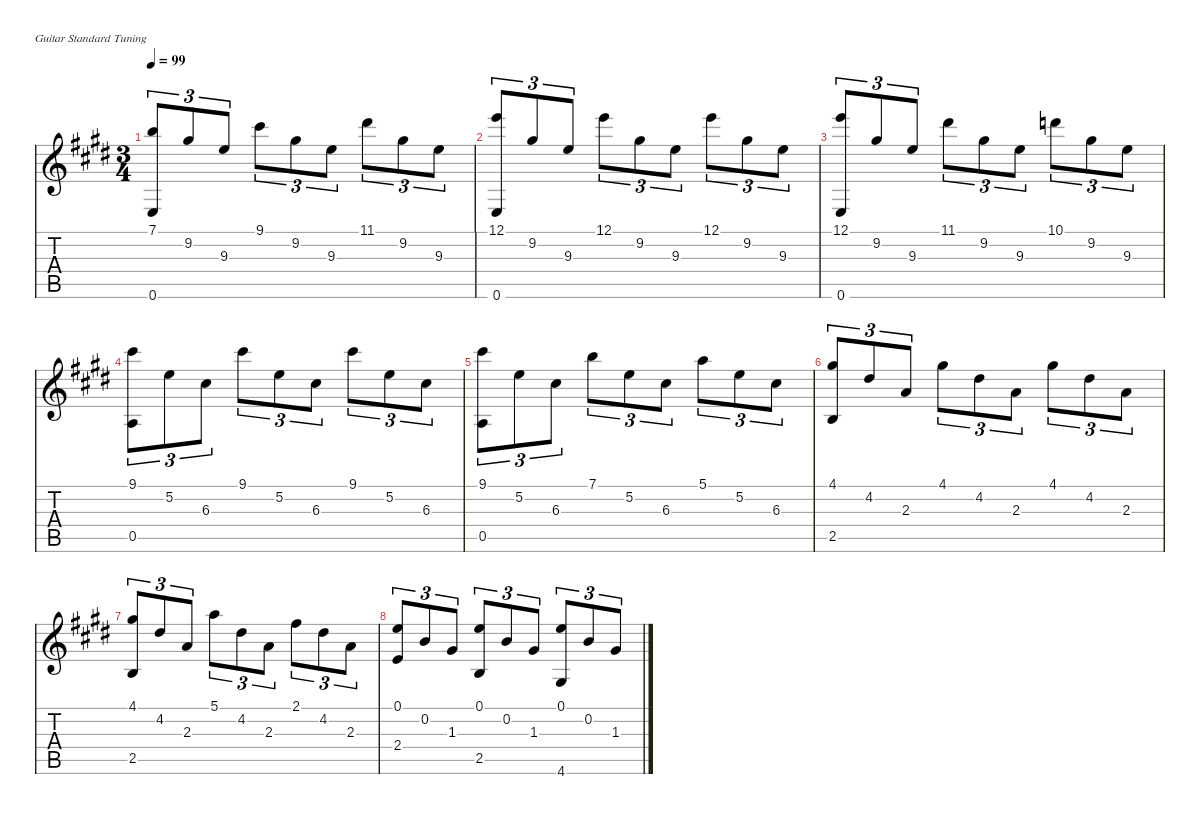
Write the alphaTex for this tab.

\defaultSystemsLayout 4
\hideDynamics
\bracketExtendMode nobrackets
\singleTrackTrackNamePolicy hidden
\multiTrackTrackNamePolicy hidden
\firstSystemTrackNameOrientation horizontal
\otherSystemsTrackNameOrientation horizontal
\extendBarLines
\chordDiagramsInScore
\track ("Guitarra" "n.guit.") {instrument acousticguitarnylon}
\staff {score tabs}
\tuning (E4 B3 G3 D3 A2 E2)
\ts (3 4)
\tempo 99
\clef g2
\ks e
(7.1{acc forcenatural} 0.6{acc forcenatural}).8{tu (3 2) dy mf beam Up} 9.2{acc #}.8{tu (3 2) beam Up} 9.3{acc forcenatural}.8{tu (3 2) beam Up} 9.1{acc #}.8{tu (3 2) beam Down} 9.2{acc #}.8{tu (3 2) beam Down} 9.3{acc forcenatural}.8{tu (3 2) beam Down} 11.1{acc #}.8{tu (3 2) beam Down} 9.2{acc #}.8{tu (3 2) beam Down} 9.3{acc forcenatural}.8{tu (3 2) beam Down} |
(12.1{acc forcenatural} 0.6{acc forcenatural}).8{tu (3 2) beam Up} 9.2{acc #}.8{tu (3 2) beam Up} 9.3{acc forcenatural}.8{tu (3 2) beam Up} 12.1{acc forcenatural}.8{tu (3 2) beam Down} 9.2{acc #}.8{tu (3 2) beam Down} 9.3{acc forcenatural}.8{tu (3 2) beam Down} 12.1{acc forcenatural}.8{tu (3 2) beam Down} 9.2{acc #}.8{tu (3 2) beam Down} 9.3{acc forcenatural}.8{tu (3 2) beam Down} |
(12.1{acc forcenatural} 0.6{acc forcenatural}).8{tu (3 2) beam Up} 9.2{acc #}.8{tu (3 2) beam Up} 9.3{acc forcenatural}.8{tu (3 2) beam Up} 11.1{acc #}.8{tu (3 2) beam Down} 9.2{acc #}.8{tu (3 2) beam Down} 9.3{acc forcenatural}.8{tu (3 2) beam Down} 10.1{acc forcenatural}.8{tu (3 2) beam Down} 9.2{acc #}.8{tu (3 2) beam Down} 9.3{acc forcenatural}.8{tu (3 2) beam Down} |
(9.1{acc #} 0.5{acc forcenatural}).8{tu (3 2) beam Down} 5.2{acc forcenatural}.8{tu (3 2) beam Down} 6.3{acc #}.8{tu (3 2) beam Down} 9.1{acc #}.8{tu (3 2) beam Down} 5.2{acc forcenatural}.8{tu (3 2) beam Down} 6.3{acc #}.8{tu (3 2) beam Down} 9.1{acc #}.8{tu (3 2) beam Down} 5.2{acc forcenatural}.8{tu (3 2) beam Down} 6.3{acc #}.8{tu (3 2) beam Down} |
(9.1{acc #} 0.5{acc forcenatural}).8{tu (3 2) beam Down} 5.2{acc forcenatural}.8{tu (3 2) beam Down} 6.3{acc #}.8{tu (3 2) beam Down} 7.1{acc forcenatural}.8{tu (3 2) beam Down} 5.2{acc forcenatural}.8{tu (3 2) beam Down} 6.3{acc #}.8{tu (3 2) beam Down} 5.1{acc forcenatural}.8{tu (3 2) beam Down} 5.2{acc forcenatural}.8{tu (3 2) beam Down} 6.3{acc #}.8{tu (3 2) beam Down} |
(4.1{acc #} 2.5{acc forcenatural}).8{tu (3 2) beam Up} 4.2{acc #}.8{tu (3 2) beam Up} 2.3{acc forcenatural}.8{tu (3 2) beam Up} 4.1{acc #}.8{tu (3 2) beam Down} 4.2{acc #}.8{tu (3 2) beam Down} 2.3{acc forcenatural}.8{tu (3 2) beam Down} 4.1{acc #}.8{tu (3 2) beam Down} 4.2{acc #}.8{tu (3 2) beam Down} 2.3{acc forcenatural}.8{tu (3 2) beam Down} |
(4.1{acc #} 2.5{acc forcenatural}).8{tu (3 2) beam Up} 4.2{acc #}.8{tu (3 2) beam Up} 2.3{acc forcenatural}.8{tu (3 2) beam Up} 5.1{acc forcenatural}.8{tu (3 2) beam Down} 4.2{acc #}.8{tu (3 2) beam Down} 2.3{acc forcenatural}.8{tu (3 2) beam Down} 2.1{acc #}.8{tu (3 2) beam Down} 4.2{acc #}.8{tu (3 2) beam Down} 2.3{acc forcenatural}.8{tu (3 2) beam Down} |
(0.1{acc forcenatural} 2.4{acc forcenatural}).8{tu (3 2) beam Up} 0.2{acc forcenatural}.8{tu (3 2) beam Up} 1.3{acc #}.8{tu (3 2) beam Up} (0.1{acc forcenatural} 2.5{acc forcenatural}).8{tu (3 2) beam Up} 0.2{acc forcenatural}.8{tu (3 2) beam Up} 1.3{acc #}.8{tu (3 2) beam Up} (0.1{acc forcenatural} 4.6{acc #}).8{tu (3 2) beam Up} 0.2{acc forcenatural}.8{tu (3 2) beam Up} 1.3{acc #}.8{tu (3 2) beam Up}
